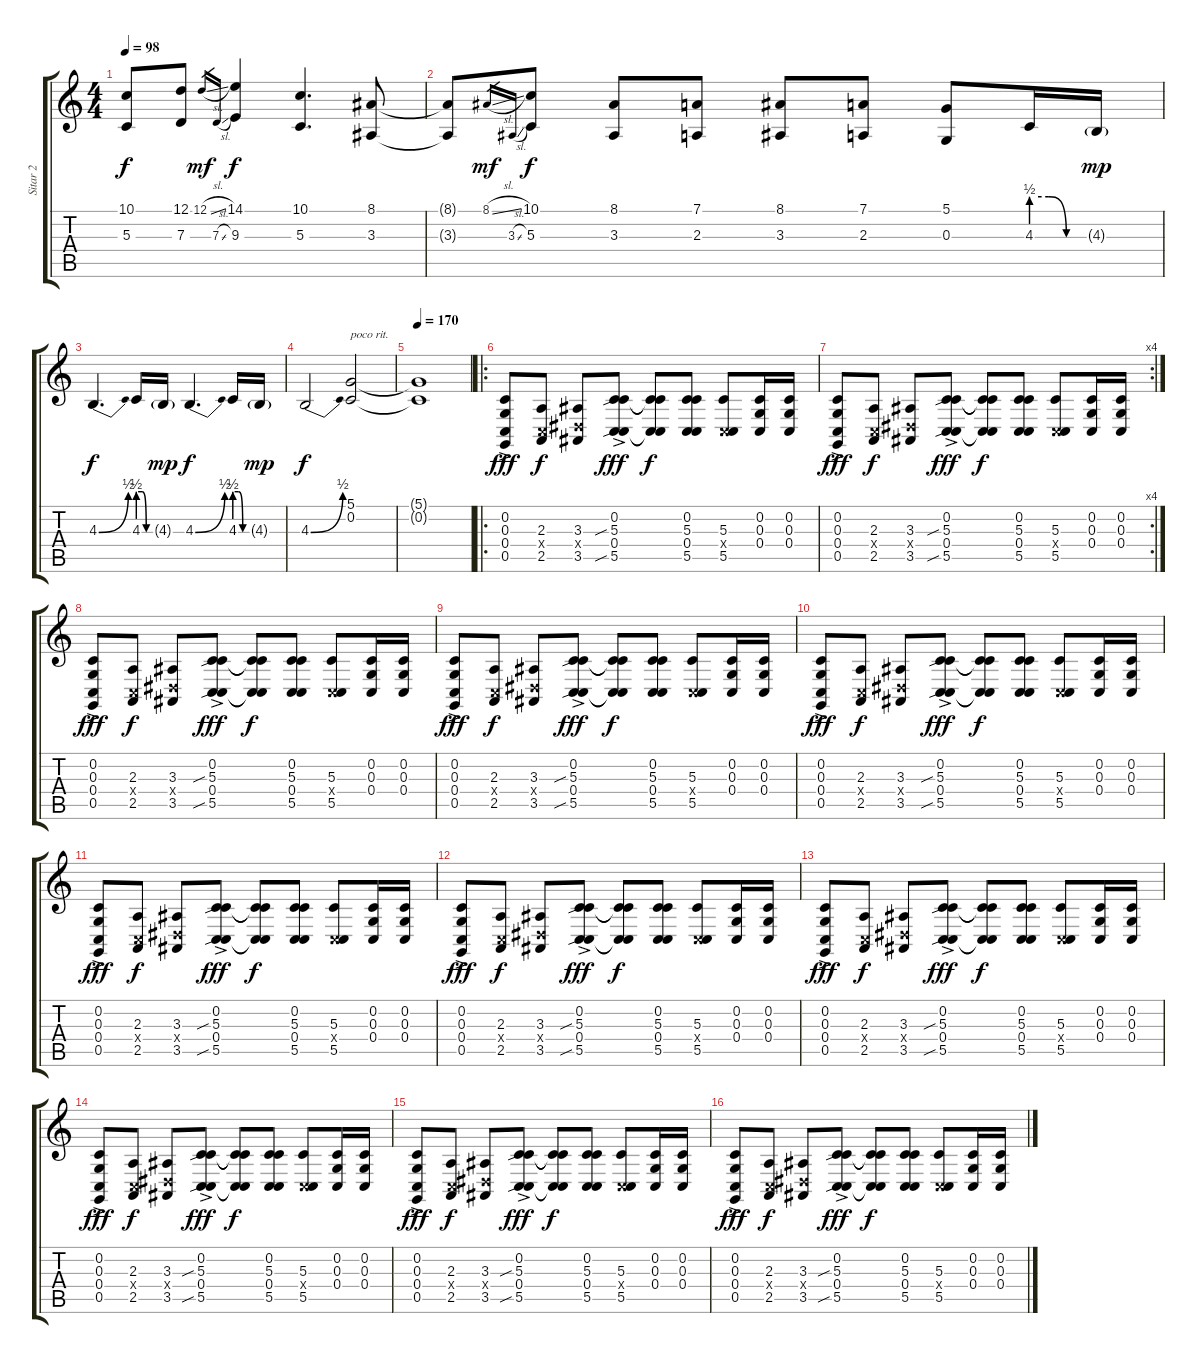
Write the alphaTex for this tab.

\track ("Sitar 2" "Sitar 2") {instrument sitar}
\staff {score tabs}
\tuning (D4 C4 G3 C3 G2 C2) {hide}
\ts (4 4)
\tempo 98
\clef g2
\ks c
(10.1 5.3).8{dy f} (12.1 7.3).8 12.1{sl}.16{gr dy mf} 7.3{sl}.16{gr} (14.1 9.3).4{dy f} (10.1 5.3).4{d} (8.1 3.3).8 |
(8.1{t} 3.3{t}).8 8.1{sl}.16{gr dy mf} 3.3{sl}.16{gr} (10.1 5.3).8{dy f} (8.1 3.3).8 (7.1 2.3).8 (8.1 3.3).8 (7.1 2.3).8 (5.1 0.3).8 4.3{be (custom 0 2 20 2 40 0 60 0)}.16 4.3{g}.16{dy mp} |
4.3{be (bend 0 0 60 2)}.4{d dy f} 4.3{be (custom 0 2 20 2 40 0 60 0)}.16 4.3{g}.16{dy mp} 4.3{be (bend 0 0 60 2)}.4{d dy f} 4.3{be (custom 0 2 20 2 40 0 60 0)}.16 4.3{g}.16{dy mp} |
4.3{be (bend 0 0 60 2)}.2{dy f} (5.1 0.2).2{txt "poco rit."} |
\tempo 170
(5.1{t} 0.2{t}).1 |
\ro
(0.2{ac} 0.3{ac} 0.4{ac} 0.5{ac}).8{dy fff} (2.3 0.4{x} 2.5).8{dy f} (3.3 3.4{x} 3.5).8 (0.2{ac} 5.3{sib ac} 0.4{ac} 5.5{sib ac}).8{dy fff} (0.2{t} 5.3{t} 0.4{t} 5.5{t}).8{dy f} (0.2 5.3 0.4 5.5).8 (5.3 0.4{x} 5.5).8 (0.2 0.3 0.4).16 (0.2 0.3 0.4).16 |
\rc 4
(0.2{ac} 0.3{ac} 0.4{ac} 0.5{ac}).8{dy fff} (2.3 0.4{x} 2.5).8{dy f} (3.3 3.4{x} 3.5).8 (0.2{ac} 5.3{sib ac} 0.4{ac} 5.5{sib ac}).8{dy fff} (0.2{t} 5.3{t} 0.4{t} 5.5{t}).8{dy f} (0.2 5.3 0.4 5.5).8 (5.3 0.4{x} 5.5).8 (0.2 0.3 0.4).16 (0.2 0.3 0.4).16 |
(0.2{ac} 0.3{ac} 0.4{ac} 0.5{ac}).8{dy fff} (2.3 0.4{x} 2.5).8{dy f} (3.3 3.4{x} 3.5).8 (0.2{ac} 5.3{sib ac} 0.4{ac} 5.5{sib ac}).8{dy fff} (0.2{t} 5.3{t} 0.4{t} 5.5{t}).8{dy f} (0.2 5.3 0.4 5.5).8 (5.3 0.4{x} 5.5).8 (0.2 0.3 0.4).16 (0.2 0.3 0.4).16 |
(0.2{ac} 0.3{ac} 0.4{ac} 0.5{ac}).8{dy fff} (2.3 0.4{x} 2.5).8{dy f} (3.3 3.4{x} 3.5).8 (0.2{ac} 5.3{sib ac} 0.4{ac} 5.5{sib ac}).8{dy fff} (0.2{t} 5.3{t} 0.4{t} 5.5{t}).8{dy f} (0.2 5.3 0.4 5.5).8 (5.3 0.4{x} 5.5).8 (0.2 0.3 0.4).16 (0.2 0.3 0.4).16 |
(0.2{ac} 0.3{ac} 0.4{ac} 0.5{ac}).8{dy fff} (2.3 0.4{x} 2.5).8{dy f} (3.3 3.4{x} 3.5).8 (0.2{ac} 5.3{sib ac} 0.4{ac} 5.5{sib ac}).8{dy fff} (0.2{t} 5.3{t} 0.4{t} 5.5{t}).8{dy f} (0.2 5.3 0.4 5.5).8 (5.3 0.4{x} 5.5).8 (0.2 0.3 0.4).16 (0.2 0.3 0.4).16 |
(0.2{ac} 0.3{ac} 0.4{ac} 0.5{ac}).8{dy fff} (2.3 0.4{x} 2.5).8{dy f} (3.3 3.4{x} 3.5).8 (0.2{ac} 5.3{sib ac} 0.4{ac} 5.5{sib ac}).8{dy fff} (0.2{t} 5.3{t} 0.4{t} 5.5{t}).8{dy f} (0.2 5.3 0.4 5.5).8 (5.3 0.4{x} 5.5).8 (0.2 0.3 0.4).16 (0.2 0.3 0.4).16 |
(0.2{ac} 0.3{ac} 0.4{ac} 0.5{ac}).8{dy fff} (2.3 0.4{x} 2.5).8{dy f} (3.3 3.4{x} 3.5).8 (0.2{ac} 5.3{sib ac} 0.4{ac} 5.5{sib ac}).8{dy fff} (0.2{t} 5.3{t} 0.4{t} 5.5{t}).8{dy f} (0.2 5.3 0.4 5.5).8 (5.3 0.4{x} 5.5).8 (0.2 0.3 0.4).16 (0.2 0.3 0.4).16 |
(0.2{ac} 0.3{ac} 0.4{ac} 0.5{ac}).8{dy fff} (2.3 0.4{x} 2.5).8{dy f} (3.3 3.4{x} 3.5).8 (0.2{ac} 5.3{sib ac} 0.4{ac} 5.5{sib ac}).8{dy fff} (0.2{t} 5.3{t} 0.4{t} 5.5{t}).8{dy f} (0.2 5.3 0.4 5.5).8 (5.3 0.4{x} 5.5).8 (0.2 0.3 0.4).16 (0.2 0.3 0.4).16 |
(0.2{ac} 0.3{ac} 0.4{ac} 0.5{ac}).8{dy fff} (2.3 0.4{x} 2.5).8{dy f} (3.3 3.4{x} 3.5).8 (0.2{ac} 5.3{sib ac} 0.4{ac} 5.5{sib ac}).8{dy fff} (0.2{t} 5.3{t} 0.4{t} 5.5{t}).8{dy f} (0.2 5.3 0.4 5.5).8 (5.3 0.4{x} 5.5).8 (0.2 0.3 0.4).16 (0.2 0.3 0.4).16 |
(0.2{ac} 0.3{ac} 0.4{ac} 0.5{ac}).8{dy fff} (2.3 0.4{x} 2.5).8{dy f} (3.3 3.4{x} 3.5).8 (0.2{ac} 5.3{sib ac} 0.4{ac} 5.5{sib ac}).8{dy fff} (0.2{t} 5.3{t} 0.4{t} 5.5{t}).8{dy f} (0.2 5.3 0.4 5.5).8 (5.3 0.4{x} 5.5).8 (0.2 0.3 0.4).16 (0.2 0.3 0.4).16 |
(0.2{ac} 0.3{ac} 0.4{ac} 0.5{ac}).8{dy fff} (2.3 0.4{x} 2.5).8{dy f} (3.3 3.4{x} 3.5).8 (0.2{ac} 5.3{sib ac} 0.4{ac} 5.5{sib ac}).8{dy fff} (0.2{t} 5.3{t} 0.4{t} 5.5{t}).8{dy f} (0.2 5.3 0.4 5.5).8 (5.3 0.4{x} 5.5).8 (0.2 0.3 0.4).16 (0.2 0.3 0.4).16
